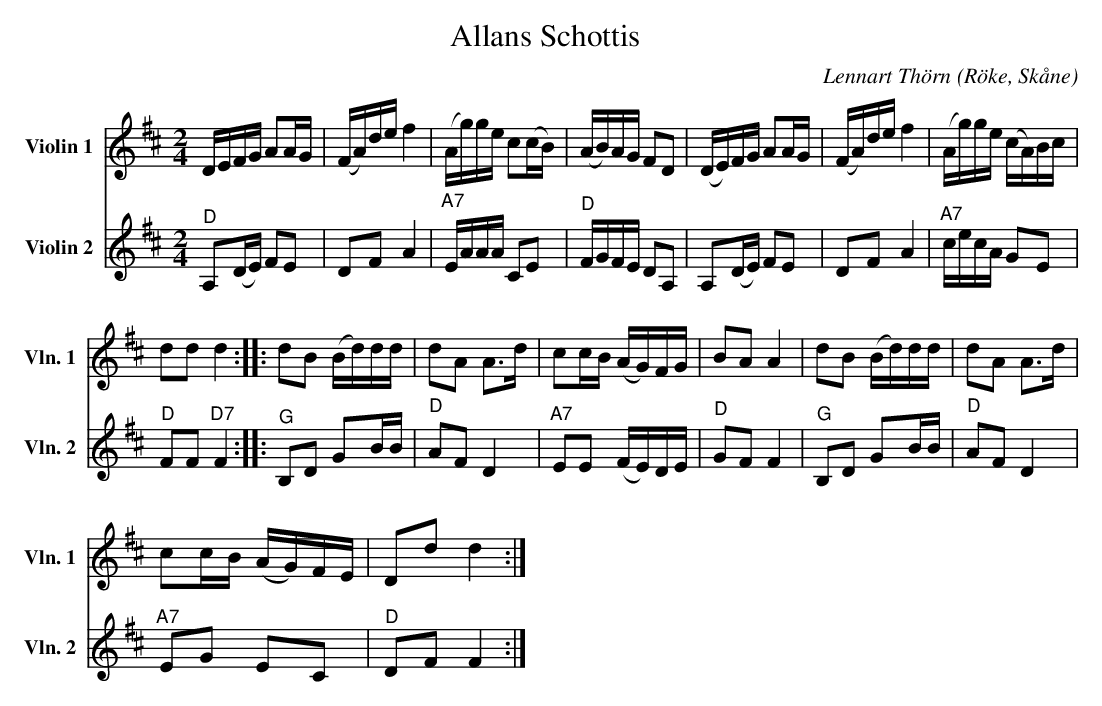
X:1
T:Allans Schottis
C:Lennart Thörn
O:Röke, Skåne
%%score 1 2
L:1/16
M:2/4
K:D
V:1 treble nm="Violin 1" snm="Vln. 1"
V:2 treble nm="Violin 2" snm="Vln. 2"
V:1
DEFG A2AG | (FA)de f4 | (Ag)ge c2(cB) | (AB)AG F2D2 | (DE)FG A2AG | (FA)de f4 | (Ag)ge (cA)Bc |
d2d2 d4 :: d2B2 (Bd)dd | d2A2 A2>d2 | c2cB (AG)FG | B2A2 A4 | d2B2 (Bd)dd | d2A2 A2>d2 |
c2cB (AG)FE | D2d2 d4 :|
V:2
"^D" A,2(DE) F2E2 | D2F2 A4 |"^A7" EAAA C2E2 |"^D" FGFE D2A,2 | A,2(DE) F2E2 | D2F2 A4 |
"^A7" cecA G2E2 |"^D" F2F2"^D7" F4 ::"^G" B,2D2 G2BB |"^D" A2F2 D4 |"^A7" E2E2 (FE)DE |
"^D" G2F2 F4 |"^G" B,2D2 G2BB |"^D" A2F2 D4 |"^A7" E2G2 E2C2 |"^D" D2F2 F4 :|
